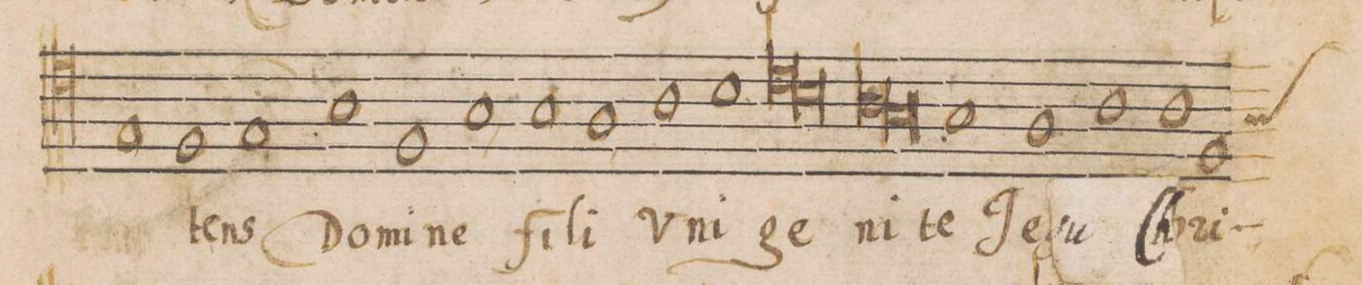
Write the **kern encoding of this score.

**kern	**text
*I"TENOR	*
*clefC5	*
*k[]	*
*met(C|)	*
*M2/1	*
1E	.
=58-	=58-
1D	-tens
1E	.
=59-	=59-
1G	Do-
1D	-mi-
=60-	=60-
1G,<	-ne
1G	fi-
=61-	=61-
1F,<	-li
1A	V-
=62-	=62-
1B	-ni-
*lig	*
1c	-ge-
=63-	=63-
1B	.
*Xlig	*
*lig	*
1A	-ni-
=64-	=64-
1G	.
*Xlig	*
1G	-te
=65-	=65-
1F	Je-
1A	-su
=66-	=66-
1A	Chri-
*custos:G	*
1D	.
=67-	=67-
*-	*-
